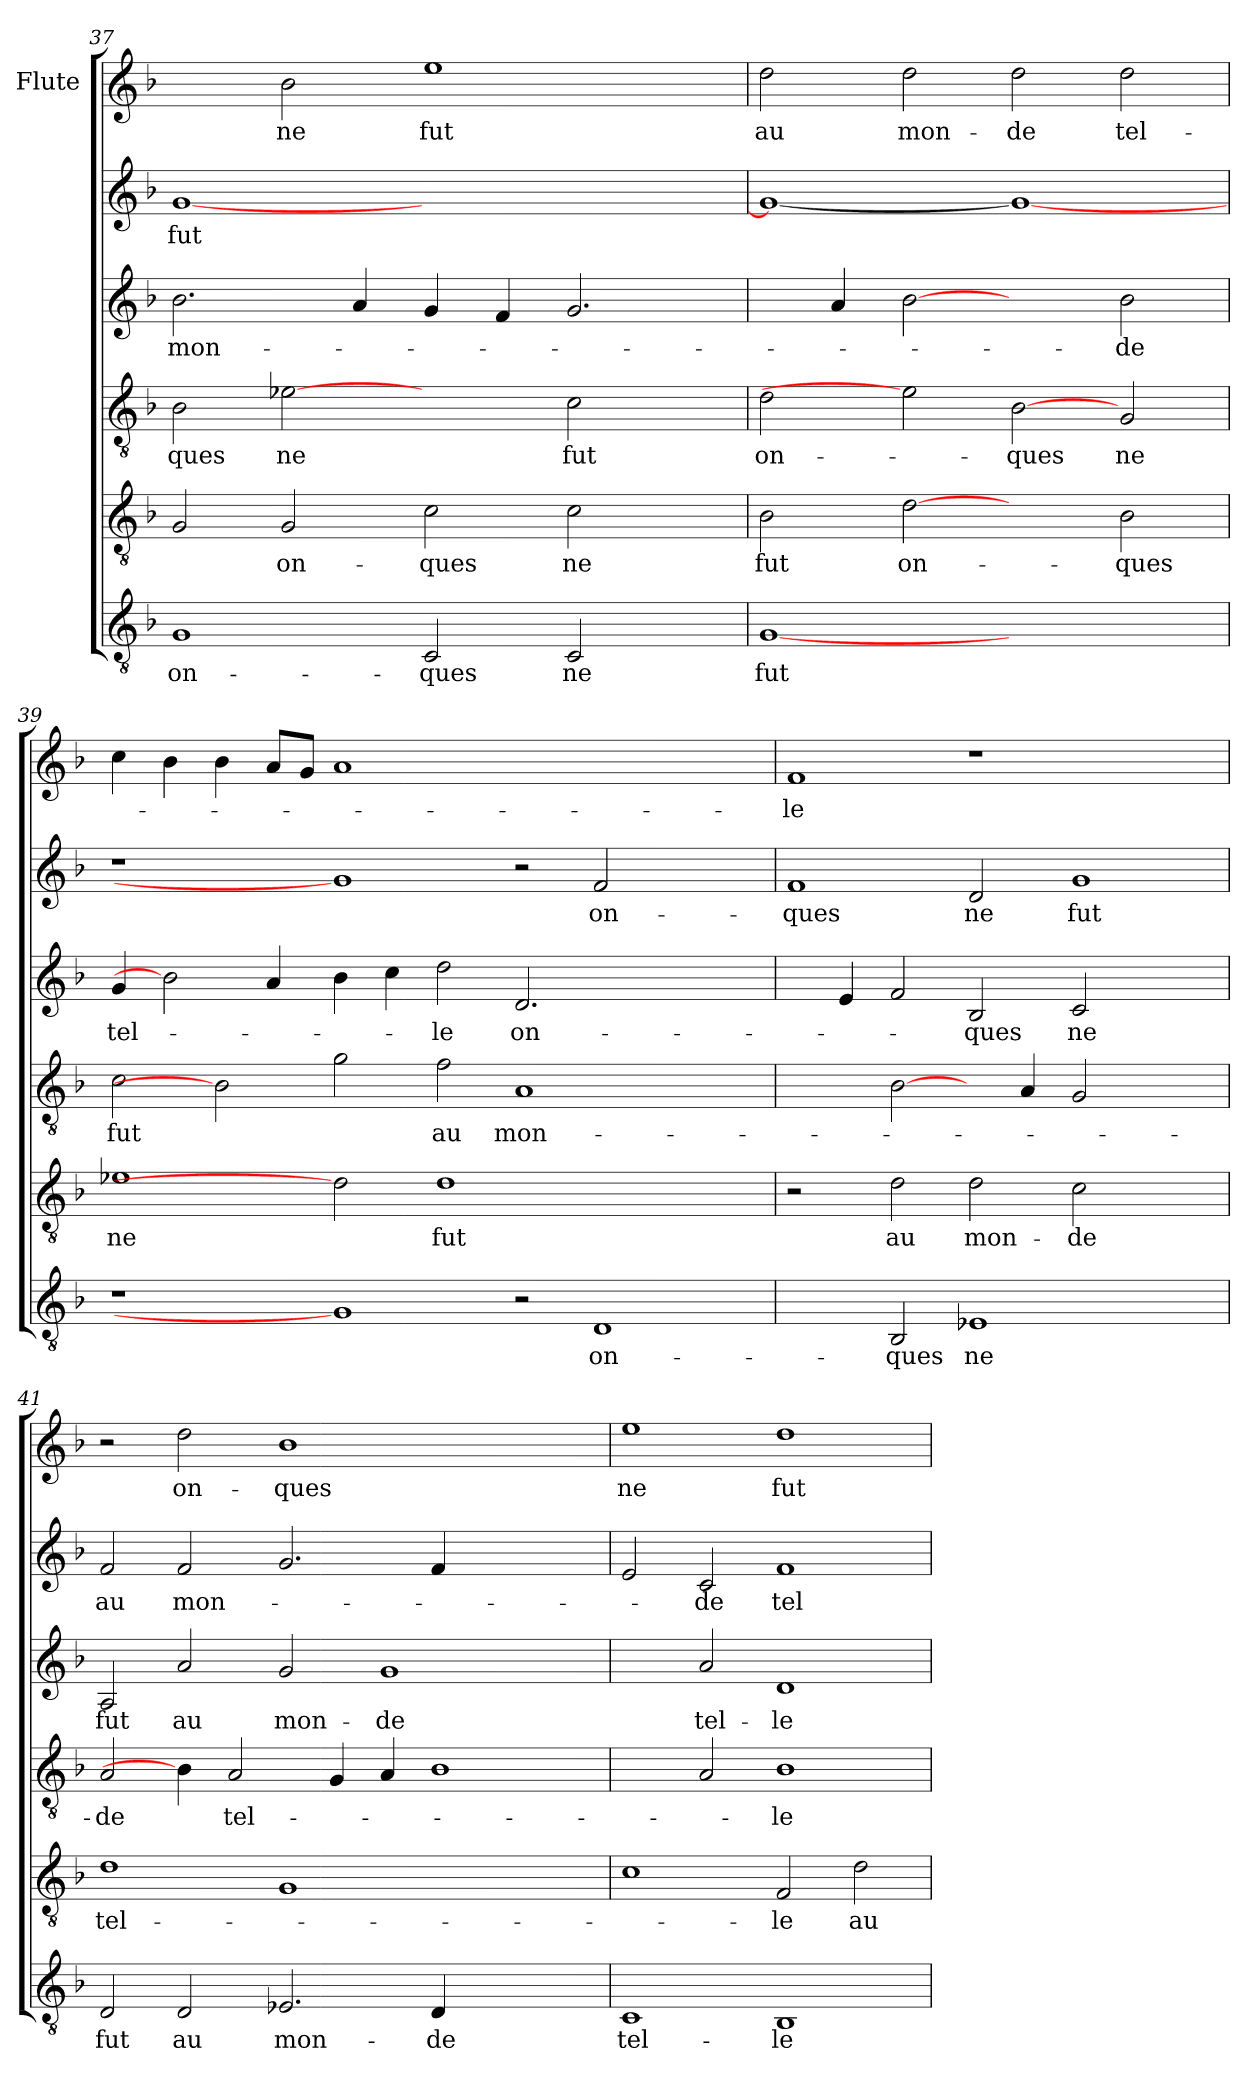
**kern	**text	**kern	**text	**kern	**text	**kern	**text	**kern	**text	**kern	**text
*part6	*part6	*part5	*part5	*part4	*part4	*part3	*part3	*part2	*part2	*part1	*part1
*staff6	*staff6	*staff5	*staff5	*staff4	*staff4	*staff3	*staff3	*staff2	*staff2	*staff1	*staff1
*	*	*	*	*	*	*	*	*	*	*I"Flute	*
!!LO:LB:g=z
*clefGv2	*	*clefGv2	*	*clefGv2	*	*clefG2	*	*clefG2	*	*clefG2	*
*k[b-]	*	*k[b-]	*	*k[b-]	*	*k[b-]	*	*k[b-]	*	*k[b-]	*
*F:	*	*F:	*	*F:	*	*F:	*	*F:	*	*F:	*
=37	=37	=37	=37	=37	=37	=37	=37	=37	=37	=37	=37
!	!LO:LY:b	!	!	!	!LO:LY:b	!	!LO:LY:b	!	!LO:LY:b	!	!
1G	on-	2G/	.	2B-\	-ques	2.b-\	mon-	[1g	fut	2dd\yy	.
!	!	!	!LO:LY:b	!	!LO:LY:b	!	!	!	!	!	!LO:LY:b
.	.	2G/	on-	[2e-X	ne	.	.	.	.	2b-\	ne
.	.	.	.	.	.	4a/	.	.	.	.	.
!	!LO:LY:b	!	!LO:LY:b	!	!	!	!	!	!	!	!LO:LY:b
2C/	-ques	2c\	-ques	2ryy	.	4g/	.	1ryy	.	1ee	fut
.	.	.	.	.	.	4f/	.	.	.	.	.
!	!LO:LY:b	!	!LO:LY:b	!	!LO:LY:b	!	!	!	!	!	!
2C/	ne	2c\	ne	2c\	fut	2.g/	.	.	.	.	.
4ryy	.	4ryy	.	4ryy	.	.	.	4ryy	.	4ryy	.
=38	=38	=38	=38	=38	=38	=38	=38	=38	=38	=38	=38
!	!LO:LY:b	!	!LO:LY:b	!	!LO:LY:b	!	!	!	!	!	!LO:LY:b
[1G	fut	2B-\	fut	2d\	on-	4g/yy	.	1g_	.	2dd\	au
.	.	.	.	.	.	4a/	.	.	.	.	.
!	!	!	!LO:LY:b	!	!	!	!	!	!	!	!LO:LY:b
.	.	[2d	on-	2e-]	.	[2b-	.	.	.	2dd\	mon-
!	!	!	!	!	!LO:LY:b	!	!	!	!	!	!LO:LY:b
1ryy	.	2ryy	.	[2B-	-ques	2ryy	.	1g_	.	2dd\	-de
!	!	!	!LO:LY:b	!	!LO:LY:b	!	!LO:LY:b	!	!	!	!LO:LY:b
.	.	2B-\	-ques	2G/	ne	2b-\	-de	.	.	2dd\	tel-
=39	=39	=39	=39	=39	=39	=39	=39	=39	=39	=39	=39
!	!	!	!LO:LY:b	!	!LO:LY:b	!	!LO:LY:b	!	!	!	!
1r	.	1e-X	ne	2c\	fut	4g/	tel-	1r	.	4cc\	.
.	.	.	.	.	.	2b-]	.	.	.	4b-\	.
.	.	.	.	2B-]	.	.	.	.	.	4b-\	.
.	.	.	.	.	.	4a/	.	.	.	8a/L	.
.	.	.	.	.	.	.	.	.	.	8g/J	.
1G]	.	2d]	.	2g\	.	4b-\	.	1g]	.	1a	.
.	.	.	.	.	.	4cc\	.	.	.	.	.
!	!	!	!LO:LY:b	!	!LO:LY:b	!	!LO:LY:b	!	!	!	!
.	.	1d	fut	2f\	au	2dd\	-le	.	.	.	.
!	!	!	!	!	!LO:LY:b	!	!LO:LY:b	!	!	!	!
2r	.	.	.	1A	mon-	2.d/	on-	2r	.	1.ryy	.
!	!LO:LY:b	!	!	!	!	!	!	!	!LO:LY:b	!	!
1D	on-	1ryy	.	.	.	.	.	2f/	on-	.	.
.	.	.	.	.	.	2.ryy	.	.	.	.	.
.	.	.	.	2ryy	.	.	.	2ryy	.	.	.
=40	=40	=40	=40	=40	=40	=40	=40	=40	=40	=40	=40
!	!	!	!	!	!	!	!	!	!LO:LY:b	!	!LO:LY:b
2D/yy	.	2r	.	2A/yy	.	4d/yy	.	1f	-ques	1f	-le
.	.	.	.	.	.	4e/	.	.	.	.	.
!	!LO:LY:b	!	!LO:LY:b	!	!	!	!	!	!	!	!
2BB-/	-ques	2d\	au	[2B-\	.	2f/	.	.	.	.	.
!	!LO:LY:b	!	!LO:LY:b	!	!	!	!LO:LY:b	!	!LO:LY:b	!	!
1E-X	ne	2d\	mon-	4ryy	.	2B-/	-ques	2d/	ne	1r	.
.	.	.	.	4A/	.	.	.	.	.	.	.
!	!	!	!LO:LY:b	!	!	!	!LO:LY:b	!	!LO:LY:b	!	!
.	.	2c\	-de	2G/	.	2c/	ne	1g	fut	.	.
2ryy	.	2ryy	.	2ryy	.	2ryy	.	.	.	2ryy	.
!!LO:PB:g=z
=41	=41	=41	=41	=41	=41	=41	=41	=41	=41	=41	=41
!	!LO:LY:b	!	!LO:LY:b	!	!LO:LY:b	!	!LO:LY:b	!	!LO:LY:b	!	!
2D/	fut	1d	tel-	2A/	-de	2A/	fut	2f/	au	2r	.
!	!LO:LY:b	!	!	!	!	!	!LO:LY:b	!	!LO:LY:b	!	!LO:LY:b
2D/	au	.	.	4B-\]	.	2a/	au	2f/	mon-	2dd\	on-
!	!	!	!	!	!LO:LY:b	!	!	!	!	!	!
.	.	.	.	2A/	tel-	.	.	.	.	.	.
!	!LO:LY:b	!	!	!	!	!	!LO:LY:b	!	!	!	!LO:LY:b
2.E-X/	mon-	1G	.	.	.	2g/	mon-	2.g/	.	1b-	-ques
.	.	.	.	4G/	.	.	.	.	.	.	.
!	!	!	!	!	!	!	!LO:LY:b	!	!	!	!
.	.	.	.	4A/	.	1g	-de	.	.	.	.
!	!LO:LY:b	!	!	!	!	!	!	!	!	!	!
4D/	-de	.	.	1B-	.	.	.	4f/	.	.	.
2.ryy	.	2.ryy	.	.	.	.	.	2.ryy	.	2.ryy	.
.	.	.	.	.	.	4ryy	.	.	.	.	.
=42	=42	=42	=42	=42	=42	=42	=42	=42	=42	=42	=42
!	!LO:LY:b	!	!	!	!	!	!	!	!	!	!LO:LY:b
1C	tel-	1c	.	2B-\yy	.	2g/yy	.	2e/	.	1ee	ne
!	!	!	!	!	!	!	!LO:LY:b	!	!LO:LY:b	!	!
.	.	.	.	2A/	.	2a/	tel-	2c/	-de	.	.
!	!LO:LY:b	!	!LO:LY:b	!	!LO:LY:b	!	!LO:LY:b	!	!LO:LY:b	!	!LO:LY:b
1BB-	-le	2F/	-le	1B-	-le	1d	-le	1f	tel-	1dd	fut
!	!	!	!LO:LY:b	!	!	!	!	!	!	!	!
.	.	2d\	au	.	.	.	.	.	.	.	.
=	=	=	=	=	=	=	=	=	=	=	=
*-	*-	*-	*-	*-	*-	*-	*-	*-	*-	*-	*-
